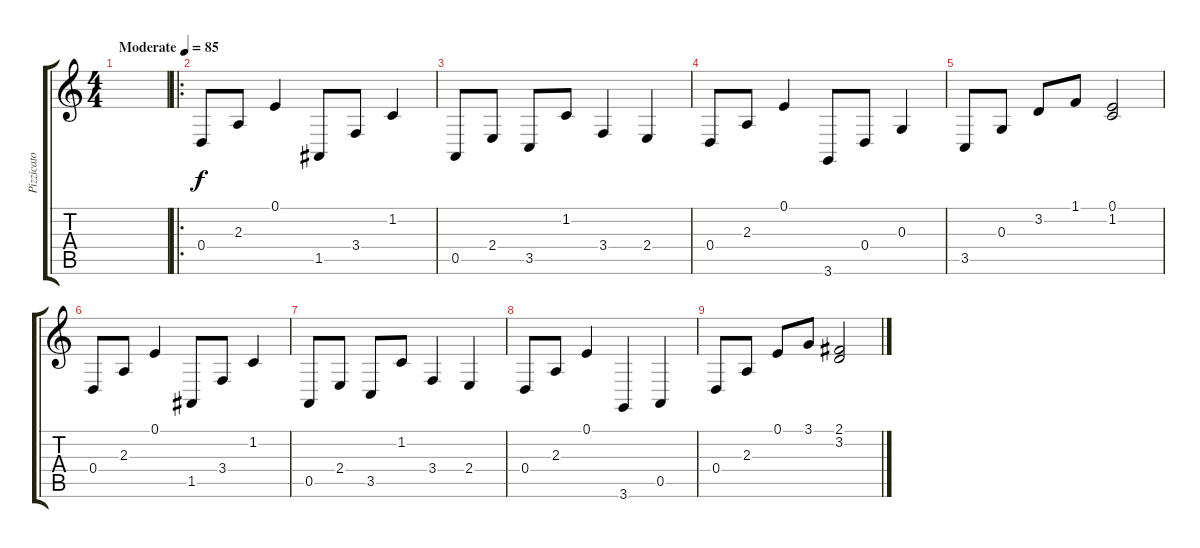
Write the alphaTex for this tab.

\track ("Pizzicato Strings" "Pizzicato ") {instrument pizzicatostrings}
\staff {score tabs}
\tuning (E4 B3 G3 D3 A2 E2) {hide}
\ts (4 4)
\tempo (85 "Moderate")
\clef g2
\ks c
|
\ro
0.4.8 2.3.8 0.1.4 1.5.8 3.4.8 1.2.4 |
0.5.8 2.4.8 3.5.8 1.2.8 3.4.4 2.4.4 |
0.4.8 2.3.8 0.1.4 3.6.8 0.4.8 0.3.4 |
3.5.8 0.3.8 3.2.8 1.1.8 (0.1 1.2).2 |
0.4.8 2.3.8 0.1.4 1.5.8 3.4.8 1.2.4 |
0.5.8 2.4.8 3.5.8 1.2.8 3.4.4 2.4.4 |
0.4.8 2.3.8 0.1.4 3.6.4 0.5.4 |
0.4.8 2.3.8 0.1.8 3.1.8 (2.1 3.2).2
